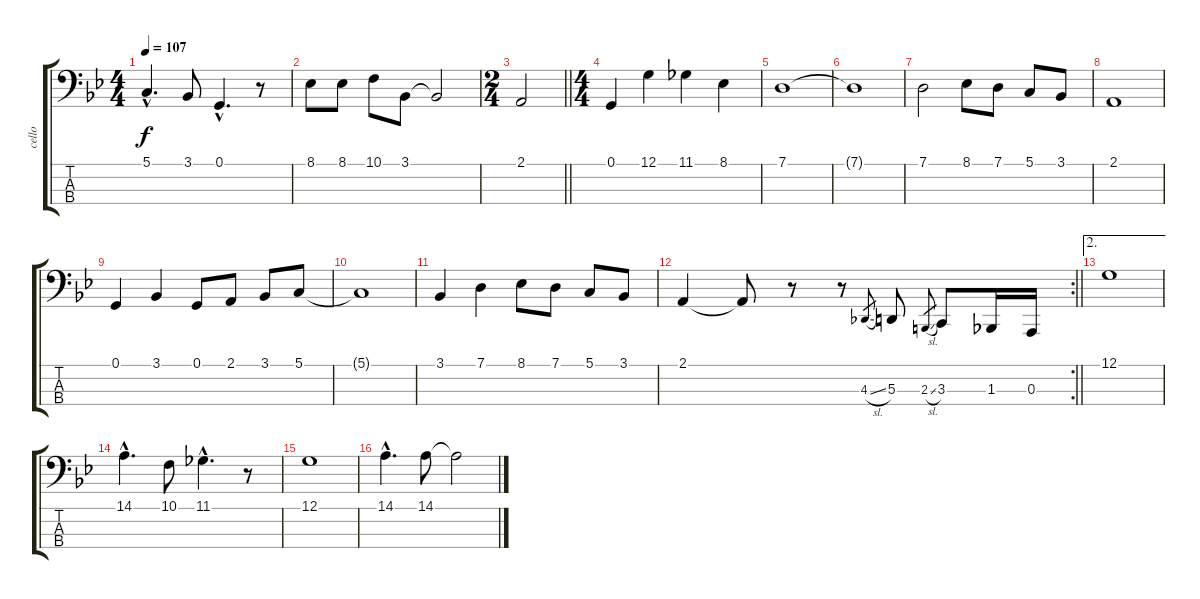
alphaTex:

\track ("cello" "cello") {instrument cello}
\staff {score tabs}
\tuning (G2 D2 A1 E1) {hide}
\ts (4 4)
\tempo 107
\clef f4
\ks bb
5.1{hac}.4{d dy f} 3.1.8 0.1{hac}.4{d} r.8 |
8.1.8 8.1.8 10.1.8 3.1.8 3.1{t}.2 |
\ts (2 4)
\barLineRight lightlight
2.1.2 |
\ts (4 4)
0.1.4 12.1.4 11.1.4 8.1.4 |
7.1.1 |
7.1{t}.1 |
7.1.2 8.1.8 7.1.8 5.1.8 3.1.8 |
2.1.1 |
0.1.4 3.1.4 0.1.8 2.1.8 3.1.8 5.1.8 |
5.1{t}.1 |
3.1.4 7.1.4 8.1.8 7.1.8 5.1.8 3.1.8 |
\rc 2
\barLineRight lightlight
2.1.4 2.1{t}.8 r.8 r.8 4.3{sl}.8{gr} 5.3.8 2.3{sl}.8{gr} 3.3.8 1.3.16 0.3.16 |
\ae 2
12.1.1 |
14.1{hac}.4{d} 10.1.8 11.1{hac}.4{d} r.8 |
12.1.1 |
14.1{hac}.4{d} 14.1.8 14.1{t}.2
